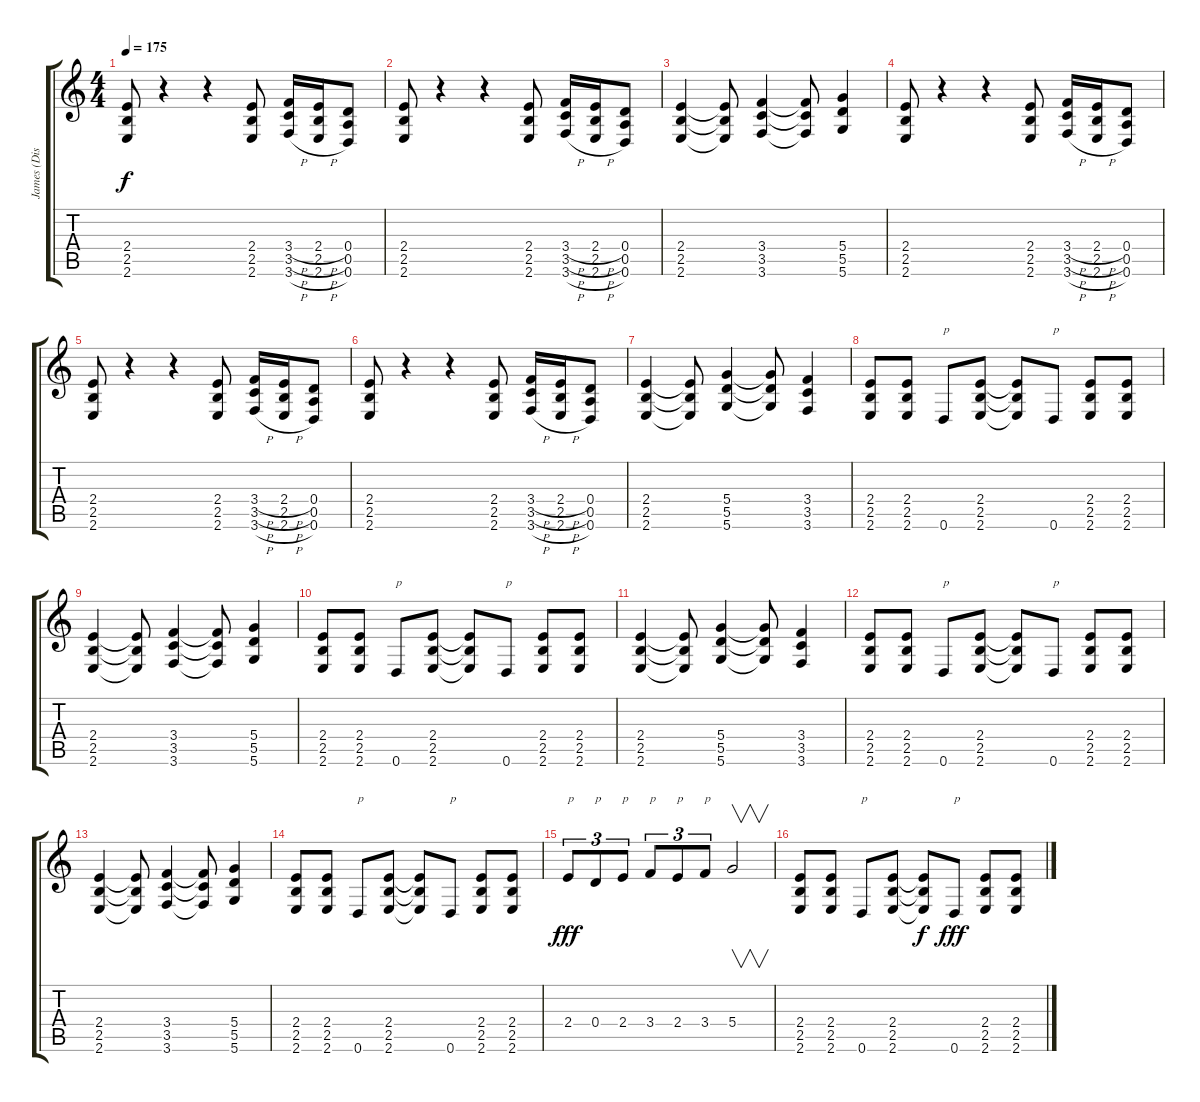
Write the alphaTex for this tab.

\track ("James (Distortion Guitar)" "James (Dis") {instrument distortionguitar}
\staff {score tabs}
\tuning (E4 B3 G3 D3 A2 D2) {hide}
\ts (4 4)
\tempo 175
\clef g2
\ks c
(2.4 2.5 2.6).8{dy f} r.4 r.4 (2.4 2.5 2.6).8 (3.4{h} 3.5{h} 3.6{h}).16 (2.4{h} 2.5{h} 2.6{h}).16 (0.4 0.5 0.6).8 |
(2.4 2.5 2.6).8 r.4 r.4 (2.4 2.5 2.6).8 (3.4{h} 3.5{h} 3.6{h}).16 (2.4{h} 2.5{h} 2.6{h}).16 (0.4 0.5 0.6).8 |
(2.4 2.5 2.6).4 (2.4{t} 2.5{t} 2.6{t}).8 (3.4 3.5 3.6).4 (3.4{t} 3.5{t} 3.6{t}).8 (5.4 5.5 5.6).4 |
(2.4 2.5 2.6).8 r.4 r.4 (2.4 2.5 2.6).8 (3.4{h} 3.5{h} 3.6{h}).16 (2.4{h} 2.5{h} 2.6{h}).16 (0.4 0.5 0.6).8 |
(2.4 2.5 2.6).8 r.4 r.4 (2.4 2.5 2.6).8 (3.4{h} 3.5{h} 3.6{h}).16 (2.4{h} 2.5{h} 2.6{h}).16 (0.4 0.5 0.6).8 |
(2.4 2.5 2.6).8 r.4 r.4 (2.4 2.5 2.6).8 (3.4{h} 3.5{h} 3.6{h}).16 (2.4{h} 2.5{h} 2.6{h}).16 (0.4 0.5 0.6).8 |
(2.4 2.5 2.6).4 (2.4{t} 2.5{t} 2.6{t}).8 (5.4 5.5 5.6).4 (5.4{t} 5.5{t} 5.6{t}).8 (3.4 3.5 3.6).4 |
(2.4 2.5 2.6).8 (2.4 2.5 2.6).8 0.6.8{txt "p"} (2.4 2.5 2.6).8 (2.4{t} 2.5{t} 2.6{t}).8 0.6.8{txt "p"} (2.4 2.5 2.6).8 (2.4 2.5 2.6).8 |
(2.4 2.5 2.6).4 (2.4{t} 2.5{t} 2.6{t}).8 (3.4 3.5 3.6).4 (3.4{t} 3.5{t} 3.6{t}).8 (5.4 5.5 5.6).4 |
(2.4 2.5 2.6).8 (2.4 2.5 2.6).8 0.6.8{txt "p"} (2.4 2.5 2.6).8 (2.4{t} 2.5{t} 2.6{t}).8 0.6.8{txt "p"} (2.4 2.5 2.6).8 (2.4 2.5 2.6).8 |
(2.4 2.5 2.6).4 (2.4{t} 2.5{t} 2.6{t}).8 (5.4 5.5 5.6).4 (5.4{t} 5.5{t} 5.6{t}).8 (3.4 3.5 3.6).4 |
(2.4 2.5 2.6).8 (2.4 2.5 2.6).8 0.6.8{txt "p"} (2.4 2.5 2.6).8 (2.4{t} 2.5{t} 2.6{t}).8 0.6.8{txt "p"} (2.4 2.5 2.6).8 (2.4 2.5 2.6).8 |
(2.4 2.5 2.6).4 (2.4{t} 2.5{t} 2.6{t}).8 (3.4 3.5 3.6).4 (3.4{t} 3.5{t} 3.6{t}).8 (5.4 5.5 5.6).4 |
(2.4 2.5 2.6).8 (2.4 2.5 2.6).8 0.6.8{txt "p"} (2.4 2.5 2.6).8 (2.4{t} 2.5{t} 2.6{t}).8 0.6.8{txt "p"} (2.4 2.5 2.6).8 (2.4 2.5 2.6).8 |
2.4.8{tu (3 2) txt "p" dy fff} 0.4.8{tu (3 2) txt "p"} 2.4.8{tu (3 2) txt "p"} 3.4.8{tu (3 2) txt "p"} 2.4.8{tu (3 2) txt "p"} 3.4.8{tu (3 2) txt "p"} 5.4.2{v} |
(2.4 2.5 2.6).8 (2.4 2.5 2.6).8 0.6.8{txt "p"} (2.4 2.5 2.6).8 (2.4{t} 2.5{t} 2.6{t}).8{dy f} 0.6.8{txt "p" dy fff} (2.4 2.5 2.6).8 (2.4 2.5 2.6).8
